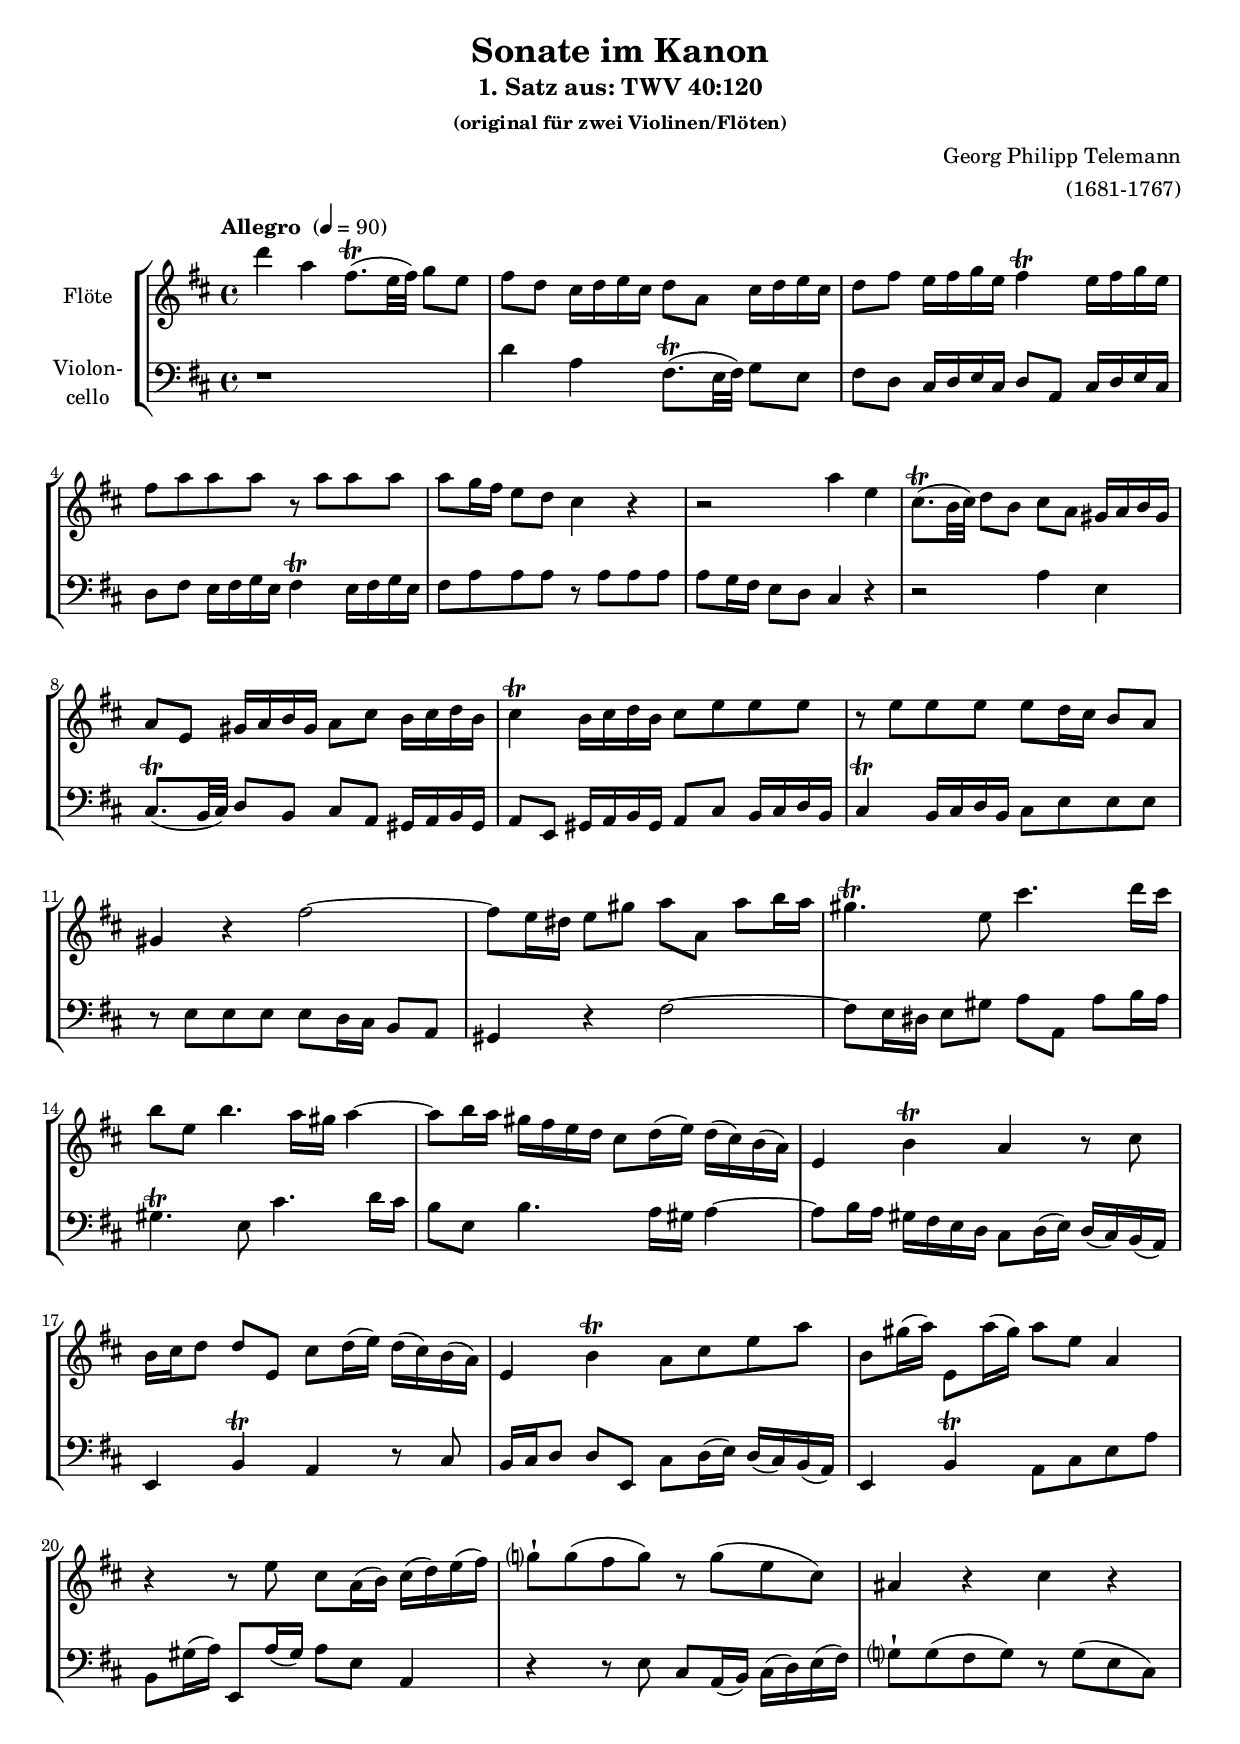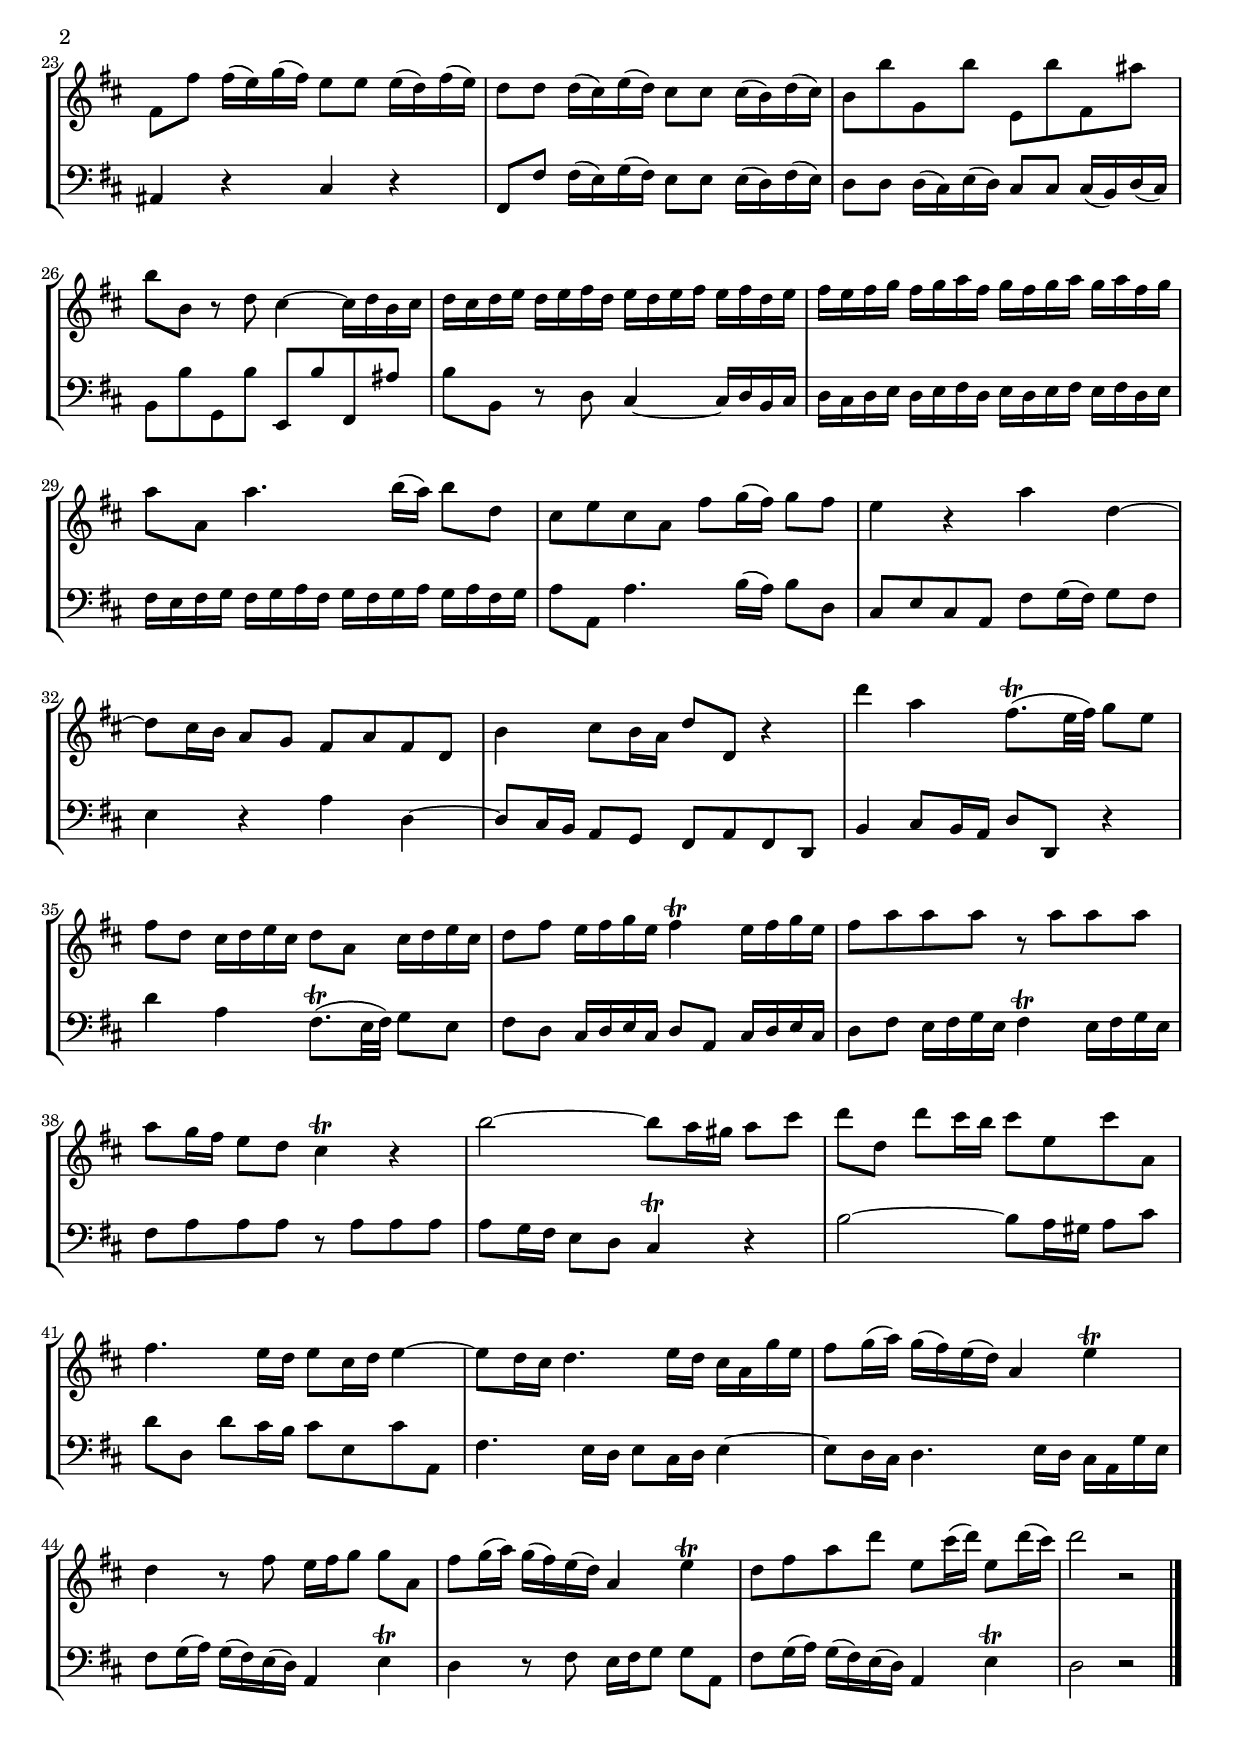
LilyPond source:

\version "2.18.2"
\include "deutsch.ly"

#(set-global-staff-size 18.5)

\header {
  title = "Sonate im Kanon"
  subtitle = "1. Satz aus: TWV 40:120"
  subsubtitle = "(original für zwei Violinen/Flöten)"
  composer = "Georg Philipp Telemann"
  arranger = "(1681-1767)"
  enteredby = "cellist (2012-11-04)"
}

voiceconsts = {
 \key g \major
 \time 4/4
 \clef "bass"
% \numericTimeSignature
 \compressFullBarRests
 \tempo "Allegro " 4=90
}

micl = "clarinet"
mifl = "flute"
miob = "oboe"
mifh = "french horn"
misx = "tenor sax"
mist = "string ensemble 1"
miba = "cello"

moral = \markup \italic "molto rall."

va = \relative c'' {
  \voiceconsts
  \clef "treble"
  
  g4 d h8.(\trill a32 h) c8 a
  h g fis16 g a fis g8 d fis16 g a fis
  g8 h a16 h c a h4\trill a16 h c a

  h8 d d d r d d d
  d c16 h a8 g fis4 r
  r2 d'4 a
  fis8.(\trill e32 fis) g8 e fis d cis16 d e cis

  d8 a cis16 d e cis d8 fis e16 fis g e
  fis4\trill e16 fis g e fis8 a a a
  r a a a a g16 fis e8 d

  cis4 r h'2~
  h8 a16 gis a8 cis d d, d' e16 d
  cis4.\trill a8 fis'4. g16 fis
  e8 a, e'4. d16 cis d4~

  d8 e16 d cis h a g fis8 g16( a) g( fis) e( d)
  a4 e'\trill d r8 fis
  e16 fis g8 g a, fis' g16( a) g( fis) e( d)

  a4 e'\trill d8 fis a d
  e, cis'16( d) a,8 d'16( cis) d8 a d,4
  r r8 a' fis d16( e) fis( g) a( h)
  c?8-! c( h c) r c( a fis)

  dis4 r fis r
  h,8 h' h16( a) c( h) a8 a a16( g) h( a)
  g8 g g16( fis) a( g) fis8 fis fis16( e) g( fis)
  e8 e' c, e' a,, e'' h, dis'

  e e, r g fis4~ fis16 g e fis
  g fis g a g a h g a g a h a h g a
  h a h c h c d h c h c d c d h c

  d8 d, d'4. e16( d) e8 g,
  fis a fis d h' c16( h) c8 h
  a4 r d g,~
  g8 fis16 e d8 c h d h g

  e'4 fis8 e16 d g8 g, r4
  g''4 d h8.(\trill a32 h) c8 a
  h g fis16 g a fis g8 d fis16 g a fis

  g8 h a16 h c a h4\trill a16 h c a
  h8 d d d r d d d
  d c16 h a8 g fis4\trill r
  e'2~ e8 d16 cis d8 fis

  g g, g' fis16 e fis8 a, fis' d,
  h'4. a16 g a8 fis16 g a4~
  a8 g16 fis g4. a16 g fis d c' a
  h8 c16( d) c( h) a( g) d4 a'\trill

  g r8 h a16 h c8 c d,
  h' c16( d) c( h) a( g) d4 a'\trill
  g8 h d g a, fis'16( g) a,8 g'16( fis)
  g2 r \bar "|."
}

vb = \relative c'' {
  \voiceconsts

  r1
  g4 d h8.(\trill a32 h) c8 a
  h g fis16 g a fis g8 d fis16 g a fis

  g8 h a16 h c a h4\trill a16 h c a
  h8 d d d r d d d
  d c16 h a8 g fis4 r
  r2 d'4 a

  fis8.(\trill e32 fis) g8 e fis d cis16 d e cis
  d8 a cis16 d e cis d8 fis e16 fis g e
  fis4\trill e16 fis g e fis8 a a a

  r a a a a g16 fis e8 d
  cis4 r h'2~
  h8 a16 gis a8 cis d d, d' e16 d
  cis4.\trill a8 fis'4. g16 fis

  e8 a, e'4. d16 cis d4~
  d8 e16 d cis h a g fis8 g16( a) g( fis) e( d)
  a4 e'\trill d r8 fis

  e16 fis g8 g a, fis' g16( a) g( fis) e( d)
  a4 e'\trill d8 fis a d
  e, cis'16( d) a,8 d'16( cis) d8 a d,4
  r r8 a' fis d16( e) fis( g) a( h)

  c?8-! c( h c) r c( a fis)
  dis4 r fis r
  h,8 h' h16( a) c( h) a8 a a16( g) h( a)
  g8 g g16( fis) a( g) fis8 fis fis16( e) g( fis)

  e8 e' c, e' a,, e'' h, dis'
  e e, r g fis4~ fis16 g e fis
  g fis g a g a h g a g a h a h g a

  h a h c h c d h c h c d c d h c
  d8 d, d'4. e16( d) e8 g,
  fis a fis d h' c16( h) c8 h
  a4 r d g,~

  g8 fis16 e d8 c h d h g
  e'4 fis8 e16 d g8 g, r4
  g''4 d h8.(\trill a32 h) c8 a

  h g fis16 g a fis g8 d fis16 g a fis
  g8 h a16 h c a h4\trill a16 h c a
  h8 d d d r d d d
  d c16 h a8 g fis4\trill r

  e'2~ e8 d16 cis d8 fis
  g g, g' fis16 e fis8 a, fis' d,
  h'4. a16 g a8 fis16 g a4~
  a8 g16 fis g4. a16 g fis d c' a

  h8 c16( d) c( h) a( g) d4 a'\trill
  g r8 h a16 h c8 c d,
  h' c16( d) c( h) a( g) d4 a'\trill
  g2 r \bar "|."
}


music = \new StaffGroup <<
      \new Staff {
	\set Staff.midiInstrument = \mifl
	\set Staff.instrumentName = \markup \center-column { "Flöte" }
	\transpose g d'' { \va }
      }

      \new Staff {
	\set Staff.midiInstrument = \miba
	\set Staff.instrumentName = \markup \center-column { "Violon-" "cello" }
	\transpose g d { \vb }
      }
>>

\book {
  \score {
    \music
    \layout {}
  }

  \score {
    \unfoldRepeats \music

    \midi {
      \context {
        \Score
      }
    }
  }
}
